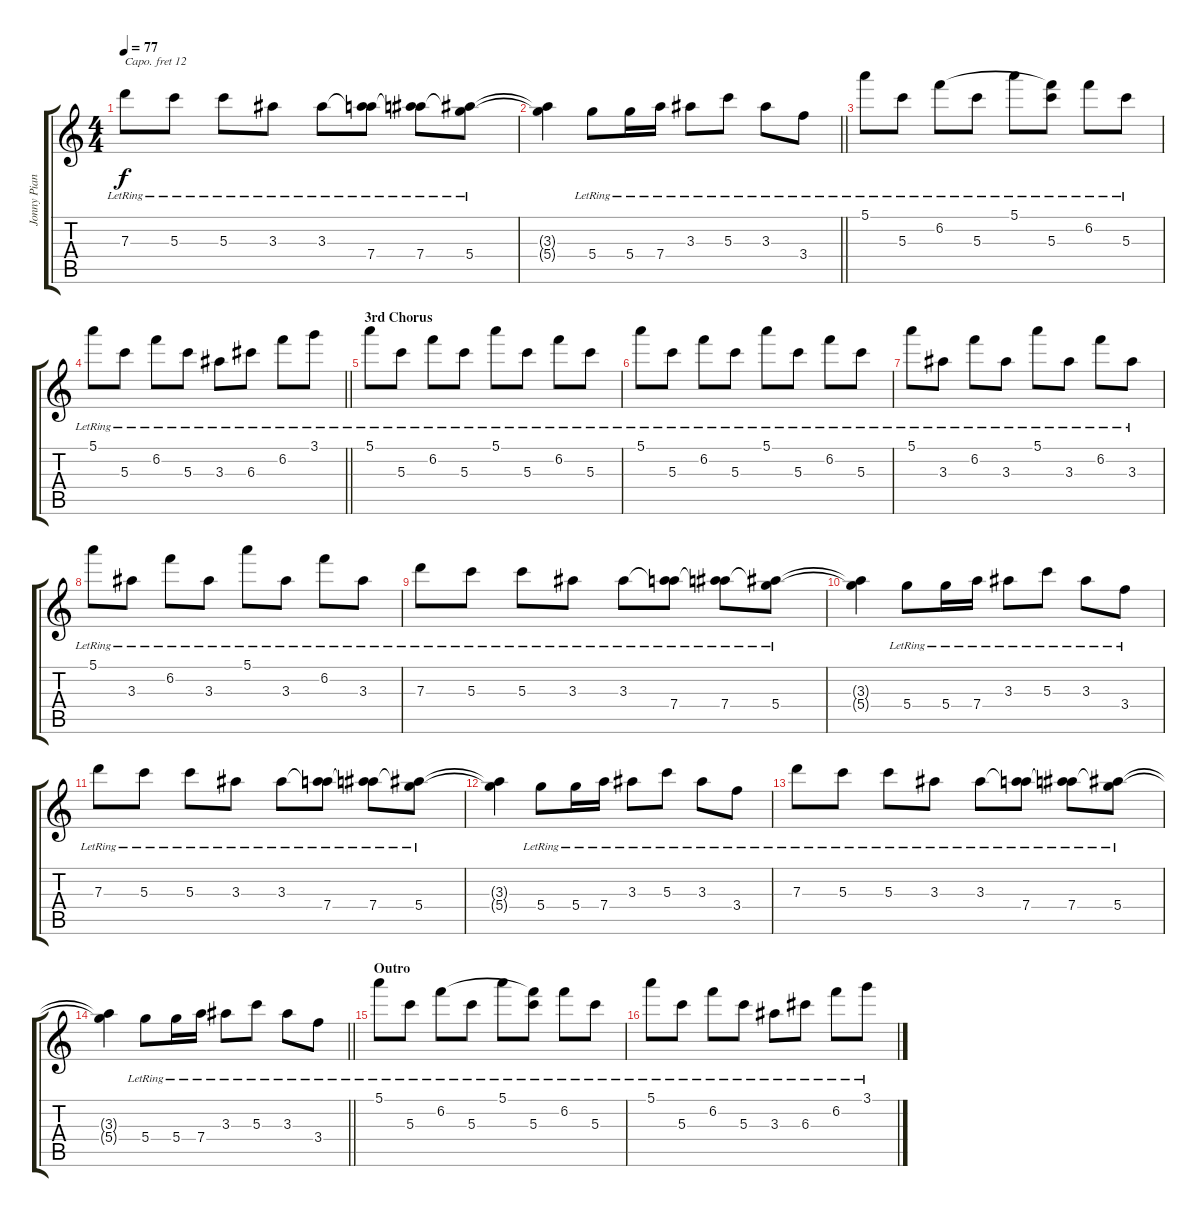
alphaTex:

\track ("Jonny Piano" "Jonny Pian") {instrument brightacousticpiano}
\staff {score tabs}
\capo 12
\tuning (E5 B4 G4 D4 A3 E3) {hide}
\ts (4 4)
\tempo 77
\clef g2
\ks c
7.3{lr}.8{dy f} 5.3{lr}.8 5.3{lr}.8 3.3{lr}.8 3.3{lr}.8 (3.3{t} 7.4{lr}).8 (3.3{t} 7.4{lr}).8 (3.3{t} 5.4{lr}).8 |
\barLineRight lightlight
(3.3{t} 5.4{t}).4 5.4{lr}.8 5.4{lr}.16 7.4{lr}.16 3.3{lr}.8 5.3{lr}.8 3.3{lr}.8 3.4{lr}.8 |
5.1{lr}.8 5.3{lr}.8 6.2{lr}.8 5.3{lr}.8 5.1{lr}.8 (6.2{t} 5.3{lr}).8 6.2{lr}.8 5.3{lr}.8 |
\barLineRight lightlight
5.1{lr}.8 5.3{lr}.8 6.2{lr}.8 5.3{lr}.8 3.3{lr}.8 6.3{lr}.8 6.2{lr}.8 3.1{lr}.8 |
\section ("" "3rd Chorus")
5.1{lr}.8 5.3{lr}.8 6.2{lr}.8 5.3{lr}.8 5.1{lr}.8 5.3{lr}.8 6.2{lr}.8 5.3{lr}.8 |
5.1{lr}.8 5.3{lr}.8 6.2{lr}.8 5.3{lr}.8 5.1{lr}.8 5.3{lr}.8 6.2{lr}.8 5.3{lr}.8 |
5.1{lr}.8 3.3{lr}.8 6.2{lr}.8 3.3{lr}.8 5.1{lr}.8 3.3{lr}.8 6.2{lr}.8 3.3{lr}.8 |
5.1{lr}.8 3.3{lr}.8 6.2{lr}.8 3.3{lr}.8 5.1{lr}.8 3.3{lr}.8 6.2{lr}.8 3.3{lr}.8 |
7.3{lr}.8 5.3{lr}.8 5.3{lr}.8 3.3{lr}.8 3.3{lr}.8 (3.3{t} 7.4{lr}).8 (3.3{t} 7.4{lr}).8 (3.3{t} 5.4{lr}).8 |
(3.3{t} 5.4{t}).4 5.4{lr}.8 5.4{lr}.16 7.4{lr}.16 3.3{lr}.8 5.3{lr}.8 3.3{lr}.8 3.4{lr}.8 |
7.3{lr}.8 5.3{lr}.8 5.3{lr}.8 3.3{lr}.8 3.3{lr}.8 (3.3{t} 7.4{lr}).8 (3.3{t} 7.4{lr}).8 (3.3{t} 5.4{lr}).8 |
(3.3{t} 5.4{t}).4 5.4{lr}.8 5.4{lr}.16 7.4{lr}.16 3.3{lr}.8 5.3{lr}.8 3.3{lr}.8 3.4{lr}.8 |
7.3{lr}.8 5.3{lr}.8 5.3{lr}.8 3.3{lr}.8 3.3{lr}.8 (3.3{t} 7.4{lr}).8 (3.3{t} 7.4{lr}).8 (3.3{t} 5.4{lr}).8 |
\barLineRight lightlight
(3.3{t} 5.4{t}).4 5.4{lr}.8 5.4{lr}.16 7.4{lr}.16 3.3{lr}.8 5.3{lr}.8 3.3{lr}.8 3.4{lr}.8 |
\section ("" "Outro")
5.1{lr}.8 5.3{lr}.8 6.2{lr}.8 5.3{lr}.8 5.1{lr}.8 (6.2{t} 5.3{lr}).8 6.2{lr}.8 5.3{lr}.8 |
5.1{lr}.8 5.3{lr}.8 6.2{lr}.8 5.3{lr}.8 3.3{lr}.8 6.3{lr}.8 6.2{lr}.8 3.1{lr}.8
